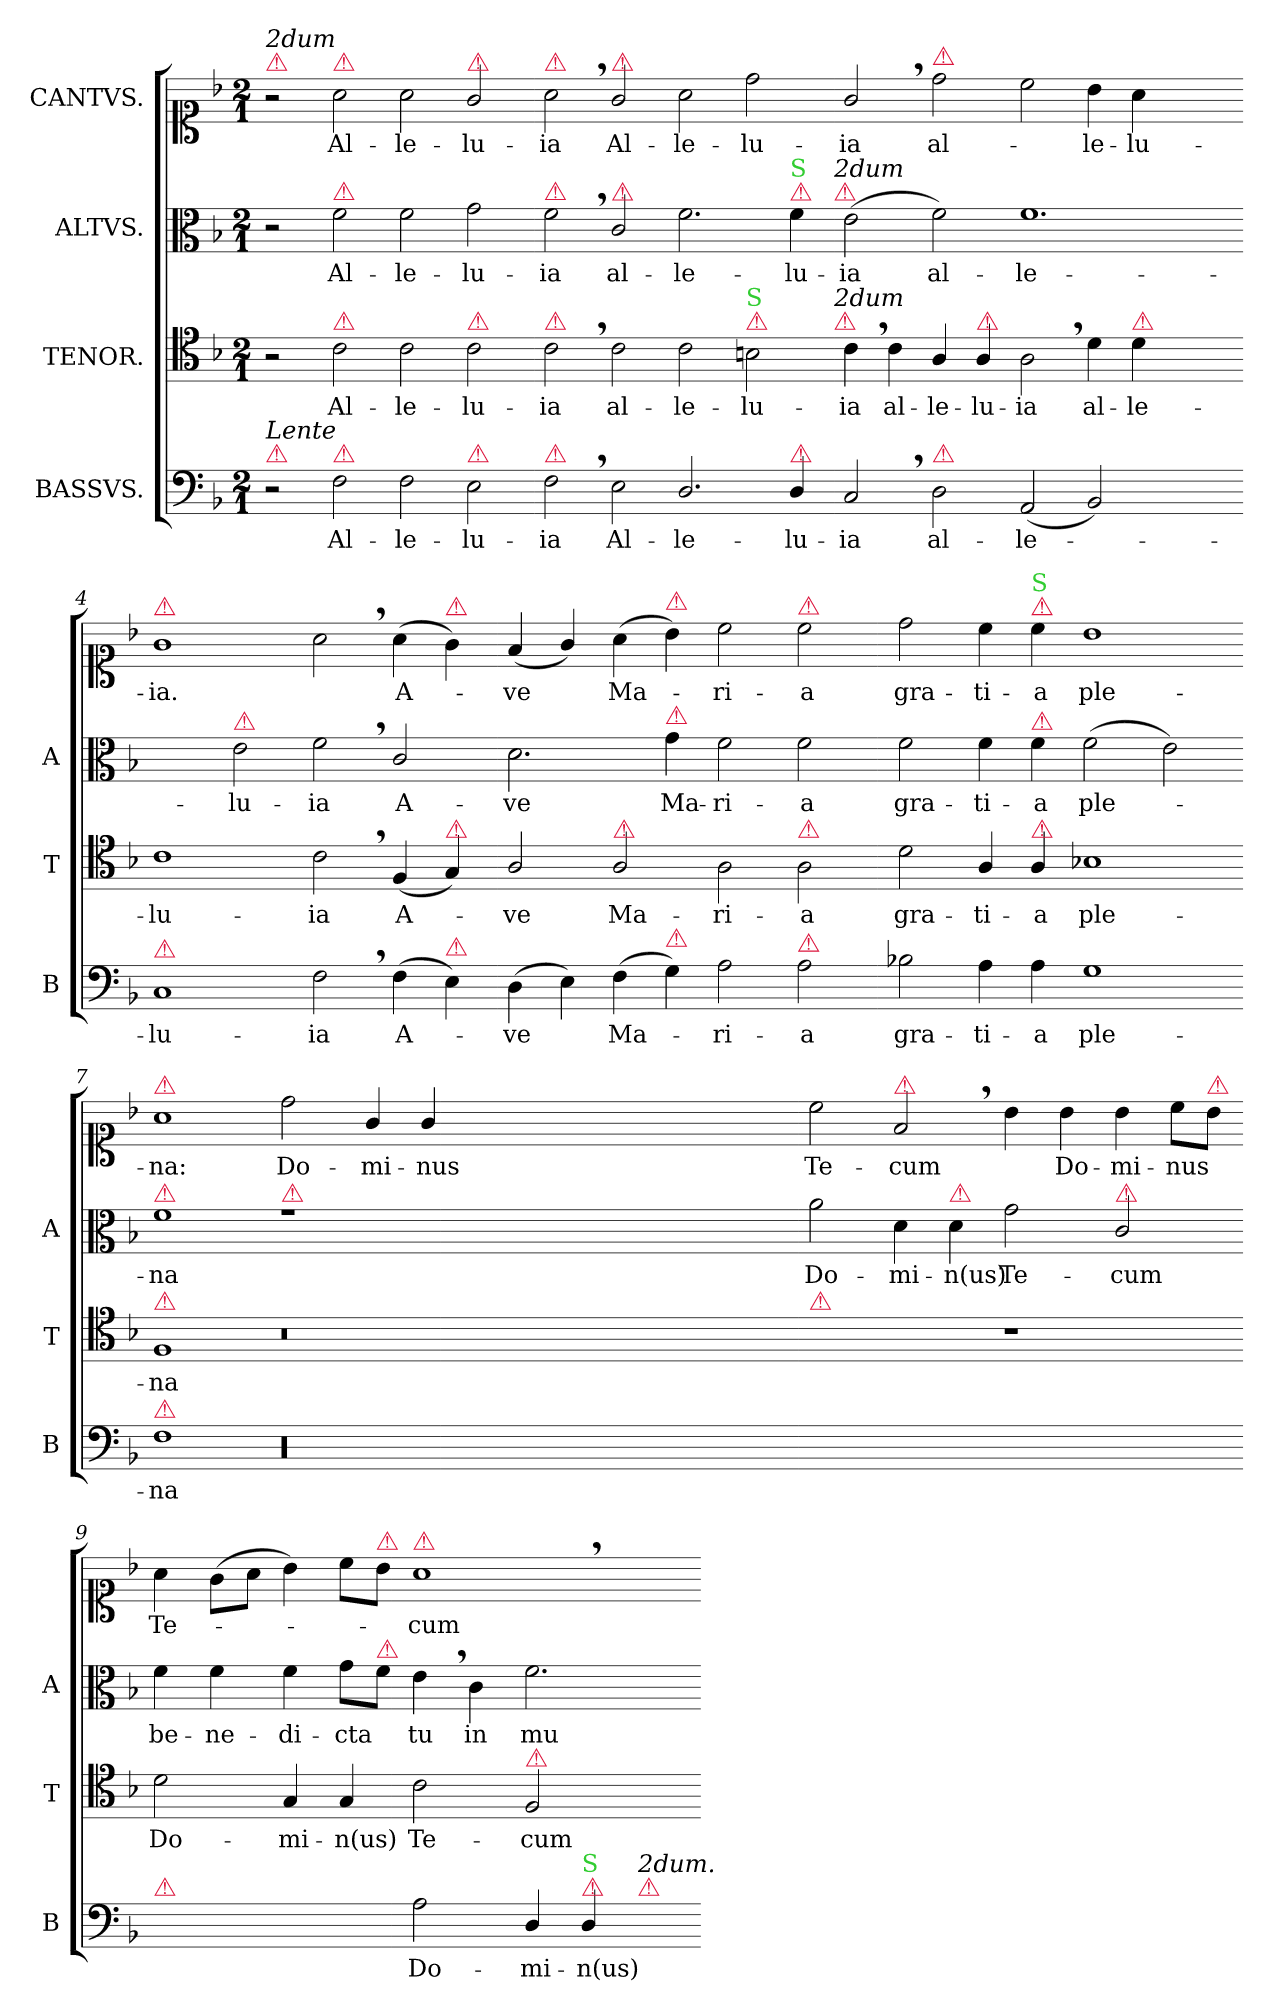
**kern	**text	**kern	**text	**kern	**text	**kern	**text
*part4	*part4	*part3	*part3	*part2	*part2	*part1	*part1
*staff4	*staff4	*staff3	*staff3	*staff2	*staff2	*staff1	*staff1
*I"BASSVS.	*	*I"TENOR.	*	*I"ALTVS.	*	*I"CANTVS.	*
*I'B	*	*I'T	*	*I'A	*	*	*
*clefF4	*	*clefC4	*	*clefC3	*	*clefC1	*
*k[b-]	*	*k[b-]	*	*k[b-]	*	*k[b-]	*
*M2/1	*	*M2/1	*	*M2/1	*	*M2/1	*
=1	=1	=1	=1	=1	=1	=1	=1
!	!	!	!	!	!	!LO:TX:a:color=crimson:t=⚠	!
!	!	!	!	!	!	!LO:TX:a:i:t=2dum	!
!LO:TX:a:color=crimson:t=⚠	!	!	!	!	!	!	!
!LO:TX:a:i:t=Lente	!	!	!	!	!	!	!
2r	.	2r	.	2r	.	2r	.
!	!	!	!	!	!	!LO:TX:a:color=crimson:t=⚠	!
!	!	!	!	!LO:TX:a:color=crimson:t=⚠	!	!	!
!	!	!LO:TX:a:color=crimson:t=⚠	!	!	!	!	!
!LO:TX:a:color=crimson:t=⚠	!	!	!	!	!	!	!
2F\	Al-	2c\	Al-	2f\	Al-	2a\	Al-
2F\	-le-	2c\	-le-	2f\	-le-	2a\	-le-
!	!	!	!	!	!	!LO:TX:a:color=crimson:t=⚠	!
!	!	!LO:TX:a:color=crimson:t=⚠	!	!	!	!	!
!LO:TX:a:color=crimson:t=⚠	!	!	!	!	!	!	!
2E\	-lu-	2c\	-lu-	2g\	-lu-	2g/	-lu-
=2-	=2-	=2-	=2-	=2-	=2-	=2-	=2-
!	!	!	!	!	!	!LO:TX:a:color=crimson:t=⚠	!
!	!	!	!	!LO:TX:a:color=crimson:t=⚠	!	!	!
!	!	!LO:TX:a:color=crimson:t=⚠	!	!	!	!	!
!LO:TX:a:color=crimson:t=⚠	!	!	!	!	!	!	!
2F,\	-ia	2c,\	-ia	2f,\	-ia	2a,\	-ia
!	!	!	!	!	!	!LO:TX:a:color=crimson:t=⚠	!
!	!	!	!	!LO:TX:a:color=crimson:t=⚠	!	!	!
!	!LO:LY:i	!	!	!	!	!	!LO:LY:i
2E\	Al-	2c\	al-	2c/	al-	2g/	Al-
!	!LO:LY:i	!	!	!	!	!	!LO:LY:i
2.D/	-le-	2c\	-le-	2.f\	-le-	2a\	-le-
!	!	!LO:TX:a:color=crimson:t=⚠	!	!	!	!	!
!	!	!LO:TX:a:color=limegreen:t=S	!	!	!	!	!
!	!	!	!	!	!	!	!LO:LY:i
.	.	2Bn\	-lu-	.	.	2dd\	-lu-
!	!	!	!	!LO:TX:a:color=crimson:t=⚠	!	!	!
!	!	!	!	!LO:TX:a:color=limegreen:t=S	!	!	!
!LO:TX:a:color=crimson:t=⚠	!	!	!	!	!	!	!
!	!LO:LY:i	!	!	!	!	!	!
4D/	-lu-	.	.	4f\	-lu-	.	.
!	!	!	!	!LO:TX:a:color=crimson:t=⚠	!	!	!
!	!	!	!	!LO:TX:a:i:t=2dum	!	!	!
!	!	!LO:TX:a:color=crimson:t=⚠	!	!	!	!	!
!	!	!LO:TX:a:i:t=2dum	!	!	!	!	!
=3-	=3-	=3-	=3-	=3-	=3-	=3-	=3-
!	!LO:LY:i	!	!	!	!	!	!LO:LY:i
2C,/	-ia	4c,\	-ia	(>2e\	-ia	2g,/	-ia
!	!	!	!LO:LY:i	!	!	!	!
.	.	4c\	al-	.	.	.	.
!	!	!	!	!	!	!LO:TX:a:color=crimson:t=⚠	!
!LO:TX:a:color=crimson:t=⚠	!	!	!	!	!	!	!
!	!	!	!LO:LY:i	!	!	!	!
2D\	al-	4A/	-le-	2f\)	al-	2dd\	al-
!	!	!LO:TX:a:color=crimson:t=⚠	!	!	!	!	!
!	!	!	!LO:LY:i	!	!	!	!
.	.	4A/	-lu-	.	.	.	.
!	!	!	!LO:LY:i	!	!	!	!
(>2AA/	-le-	2A,\	-ia	1.f	-le-	2cc\	.
2BB-/)	.	4d\	al-	.	.	4b-\	-le-
!	!	!LO:TX:a:color=crimson:t=⚠	!	!	!	!	!
.	.	4d\	-le-	.	.	4a\	-lu-
2ryy	.	2ryy	.	.	.	2ryy	.
=4-	=4-	=4-	=4-	=4-	=4-	=4-	=4-
!	!	!	!	!	!	!LO:TX:a:color=crimson:t=⚠	!
!LO:TX:a:color=crimson:t=⚠	!	!	!	!	!	!	!
1C	-lu-	1c	-lu-	2ryy	.	1g	ia.
!	!	!	!	!LO:TX:a:color=crimson:t=⚠	!	!	!
.	.	.	.	2e\	-lu-	.	.
2F,\	-ia	2c,\	-ia	2f,\	-ia	2a,\	.
(>4F\	A-	(<4F/	A-	2c/	A-	(>4a\	A-
!	!	!	!	!	!	!LO:TX:a:color=crimson:t=⚠	!
!	!	!LO:TX:a:color=crimson:t=⚠	!	!	!	!	!
!LO:TX:a:color=crimson:t=⚠	!	!	!	!	!	!	!
4E\)	.	4G/)	.	.	.	4g\)	.
=5-	=5-	=5-	=5-	=5-	=5-	=5-	=5-
(>4D\	-ve	2A/	-ve	2.d\	-ve	(<4f/	-ve
4E\)	.	.	.	.	.	4g/)	.
!	!	!LO:TX:a:color=crimson:t=⚠	!	!	!	!	!
(>4F\	Ma-	2A/	Ma-	.	.	(>4a\	Ma-
!	!	!	!	!	!	!LO:TX:a:color=crimson:t=⚠	!
!	!	!	!	!LO:TX:a:color=crimson:t=⚠	!	!	!
!LO:TX:a:color=crimson:t=⚠	!	!	!	!	!	!	!
4G\)	.	.	.	4g\	Ma-	4b-\)	.
2A\	-ri-	2A\	-ri-	2f\	-ri-	2cc\	-ri-
!	!	!	!	!	!	!LO:TX:a:color=crimson:t=⚠	!
!	!	!LO:TX:a:color=crimson:t=⚠	!	!	!	!	!
!LO:TX:a:color=crimson:t=⚠	!	!	!	!	!	!	!
2A\	-a	2A\	-a	2f\	-a	2cc\	-a
=6-	=6-	=6-	=6-	=6-	=6-	=6-	=6-
2B-X\	gra-	2d\	gra-	2f\	gra-	2dd\	gra-
4A\	-ti-	4A/	-ti-	4f\	-ti-	4cc\	-ti-
!	!	!	!	!	!	!LO:TX:a:color=crimson:t=⚠	!
!	!	!	!	!	!	!LO:TX:a:color=limegreen:t=S	!
!	!	!	!	!LO:TX:a:color=crimson:t=⚠	!	!	!
!	!	!LO:TX:a:color=crimson:t=⚠	!	!	!	!	!
4A\	-a	4A/	-a	4f\	-a	4cc\	-a
1G	ple-	1B-X	ple-	(>2f\	ple-	1b-	ple-
.	.	.	.	2e\)	.	.	.
=7-	=7-	=7-	=7-	=7-	=7-	=7-	=7-
!	!	!	!	!	!	!LO:TX:a:color=crimson:t=⚠	!
!	!	!	!	!LO:TX:a:color=crimson:t=⚠	!	!	!
!	!	!LO:TX:a:color=crimson:t=⚠	!	!	!	!	!
!LO:TX:a:color=crimson:t=⚠	!	!	!	!	!	!	!
1F	-na	1F	-na	1f	-na	1a	-na:
!	!	!	!	!LO:TX:a:color=crimson:t=⚠	!	!	!
00r	.	0r	.	1rg	.	2dd\	Do-
.	.	.	.	.	.	4g/	-mi-
.	.	.	.	.	.	4g/	-nus
.	.	.	.	0.ryy	.	0.ryy	.
.	.	0ryy	.	.	.	.	.
=8-	=8-	=8-	=8-	=8-	=8-	=8-	=8-
!	!	!LO:TX:a:color=crimson:t=⚠	!	!	!	!	!
0ryy	.	1ryy	.	2a\	Do-	2cc\	Te-
!	!	!	!	!	!	!LO:TX:a:color=crimson:t=⚠	!
.	.	.	.	4d\	-mi-	2f,/	-cum
!	!	!	!	!LO:TX:a:color=crimson:t=⚠	!	!	!
.	.	.	.	4d\	-n(us)	.	.
.	.	1r	.	2g\	Te-	4b-\	.
.	.	.	.	.	.	4b-\	Do-
!	!	!	!	!LO:TX:a:color=crimson:t=⚠	!	!	!
.	.	.	.	2c/	-cum	4b-\	-mi-
.	.	.	.	.	.	8cc\L	-nus
!	!	!	!	!	!	!LO:TX:a:color=crimson:t=⚠	!
.	.	.	.	.	.	8b-\J	.
=9-	=9-	=9-	=9-	=9-	=9-	=9-	=9-
!LO:TX:a:color=crimson:t=⚠	!	!	!	!	!	!	!
1ryy	.	2d\	Do-	4f\	be-	4a\	Te-
.	.	.	.	4f\	-ne-	(>8g\L	.
.	.	.	.	.	.	8a\J	.
.	.	4G/	-mi-	4f\	-di-	4b-\)	.
.	.	4G/	-n(us)	8g\L	-cta	8cc\L	.
!	!	!	!	!	!	!LO:TX:a:color=crimson:t=⚠	!
!	!	!	!	!LO:TX:a:color=crimson:t=⚠	!	!	!
.	.	.	.	8f\J	.	8b-\J	.
!	!	!	!	!	!	!LO:TX:a:color=crimson:t=⚠	!
2A\	Do-	2c\	Te-	4e,\	tu	1a,	-cum
.	.	.	.	4c\	in	.	.
!	!	!LO:TX:a:color=crimson:t=⚠	!	!	!	!	!
4D/	-mi-	2F/	-cum	2.f\	mu-	.	.
!LO:TX:a:color=crimson:t=⚠	!	!	!	!	!	!	!
!LO:TX:a:color=limegreen:t=S	!	!	!	!	!	!	!
4D/	-n(us)	.	.	.	.	.	.
!LO:TX:a:color=crimson:t=⚠	!	!	!	!	!	!	!
!LO:TX:a:i:t=2dum.	!	!	!	!	!	!	!
4ryy	.	4ryy	.	.	.	4ryy	.
=-	=-	=-	=-	=-	=-	=-	=-
*-	*-	*-	*-	*-	*-	*-	*-
